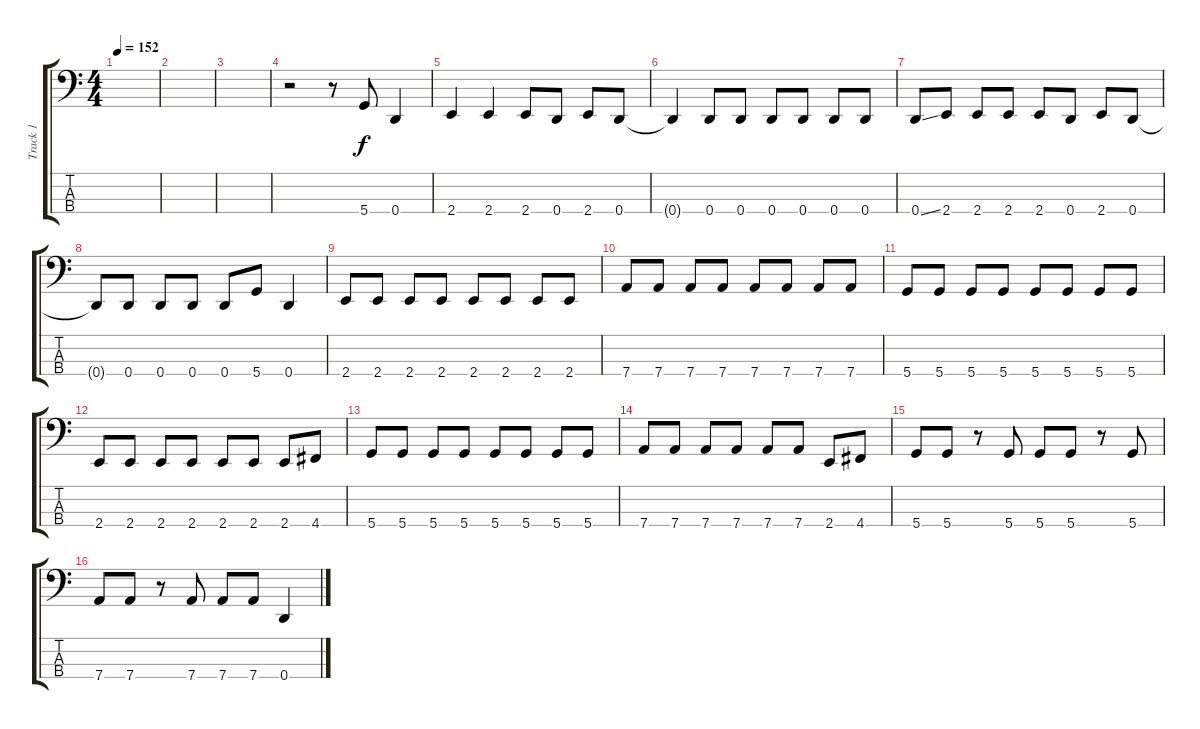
\track ("Track 1" "Track 1") {instrument electricbasspick}
\staff {score tabs}
\tuning (G2 D2 A1 D1) {hide}
\ts (4 4)
\tempo 152
\clef f4
\ks c
|
|
|
r.2 r.8 5.4.8 0.4.4 |
2.4.4 2.4.4 2.4.8 0.4.8 2.4.8 0.4.8 |
0.4{t}.4 0.4.8 0.4.8 0.4.8 0.4.8 0.4.8 0.4.8 |
0.4{ss}.8 2.4.8 2.4.8 2.4.8 2.4.8 0.4.8 2.4.8 0.4.8 |
0.4{t}.8 0.4.8 0.4.8 0.4.8 0.4.8 5.4.8 0.4.4 |
2.4.8 2.4.8 2.4.8 2.4.8 2.4.8 2.4.8 2.4.8 2.4.8 |
7.4.8 7.4.8 7.4.8 7.4.8 7.4.8 7.4.8 7.4.8 7.4.8 |
5.4.8 5.4.8 5.4.8 5.4.8 5.4.8 5.4.8 5.4.8 5.4.8 |
2.4.8 2.4.8 2.4.8 2.4.8 2.4.8 2.4.8 2.4.8 4.4.8 |
5.4.8 5.4.8 5.4.8 5.4.8 5.4.8 5.4.8 5.4.8 5.4.8 |
7.4.8 7.4.8 7.4.8 7.4.8 7.4.8 7.4.8 2.4.8 4.4.8 |
5.4.8 5.4.8 r.8 5.4.8 5.4.8 5.4.8 r.8 5.4.8 |
7.4.8 7.4.8 r.8 7.4.8 7.4.8 7.4.8 0.4.4
